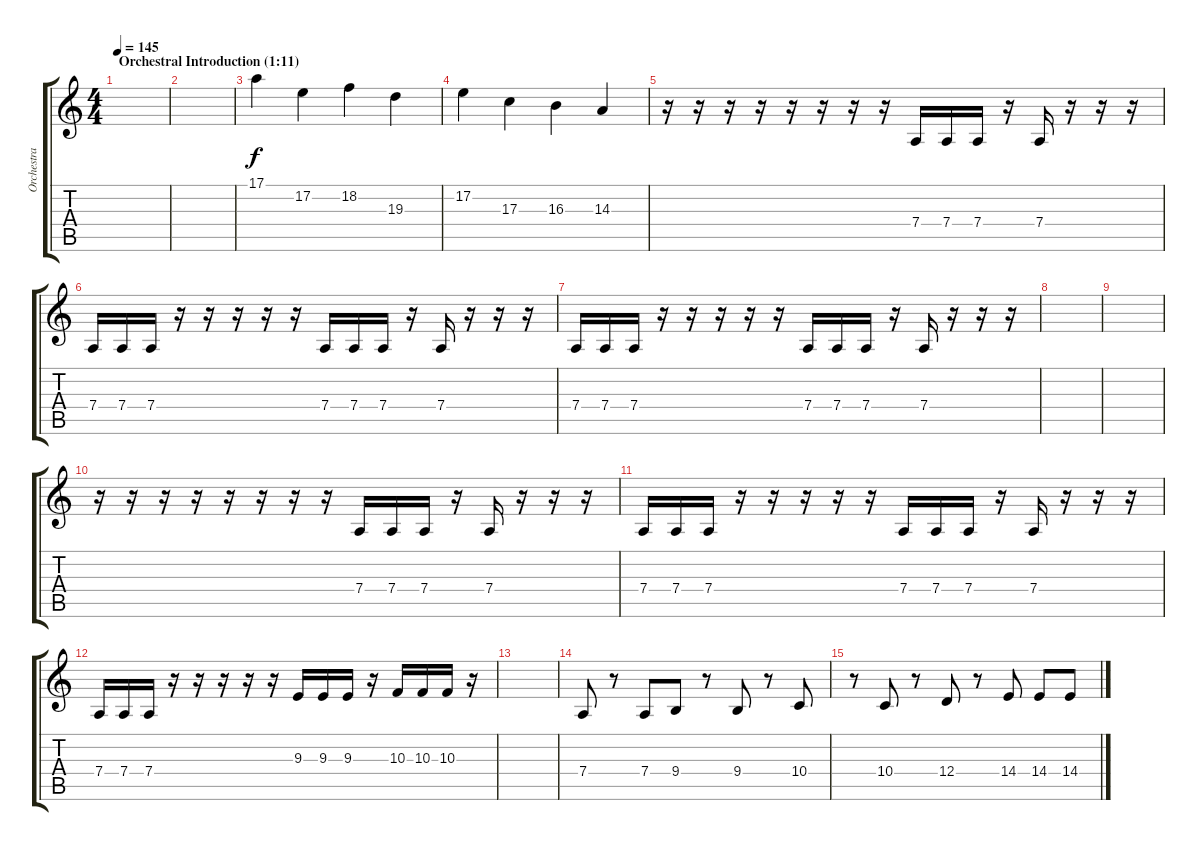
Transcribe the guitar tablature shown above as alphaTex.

\track ("Orchestra - Trumpet" "Orchestra ") {instrument trumpet}
\staff {score tabs}
\tuning (E4 B3 G3 D3 A2 E2) {hide}
\ts (4 4)
\section ("" "Orchestral Introduction (1:11)")
\tempo 145
\clef g2
\ks c
|
|
17.1.4{balance 16 instrument tubularbells} 17.2.4 18.2.4 19.3.4 |
17.2.4 17.3.4 16.3.4 14.3.4 |
r.16{balance 4 instrument trumpet} r.16 r.16 r.16 r.16 r.16 r.16 r.16 7.4.16 7.4.16 7.4.16 r.16 7.4.16 r.16 r.16 r.16 |
7.4.16 7.4.16 7.4.16 r.16 r.16 r.16 r.16 r.16 7.4.16 7.4.16 7.4.16 r.16 7.4.16 r.16 r.16 r.16 |
7.4.16 7.4.16 7.4.16 r.16 r.16 r.16 r.16 r.16 7.4.16 7.4.16 7.4.16 r.16 7.4.16 r.16 r.16 r.16 |
|
|
r.16 r.16 r.16 r.16 r.16 r.16 r.16 r.16 7.4.16 7.4.16 7.4.16 r.16 7.4.16 r.16 r.16 r.16 |
7.4.16 7.4.16 7.4.16 r.16 r.16 r.16 r.16 r.16 7.4.16 7.4.16 7.4.16 r.16 7.4.16 r.16 r.16 r.16 |
7.4.16 7.4.16 7.4.16 r.16 r.16 r.16 r.16 r.16 9.3.16 9.3.16 9.3.16 r.16 10.3.16 10.3.16 10.3.16 r.16 |
|
7.4.8 r.8 7.4.8 9.4.8 r.8 9.4.8 r.8 10.4.8 |
r.8 10.4.8 r.8 12.4.8 r.8 14.4.8 14.4.8 14.4.8
